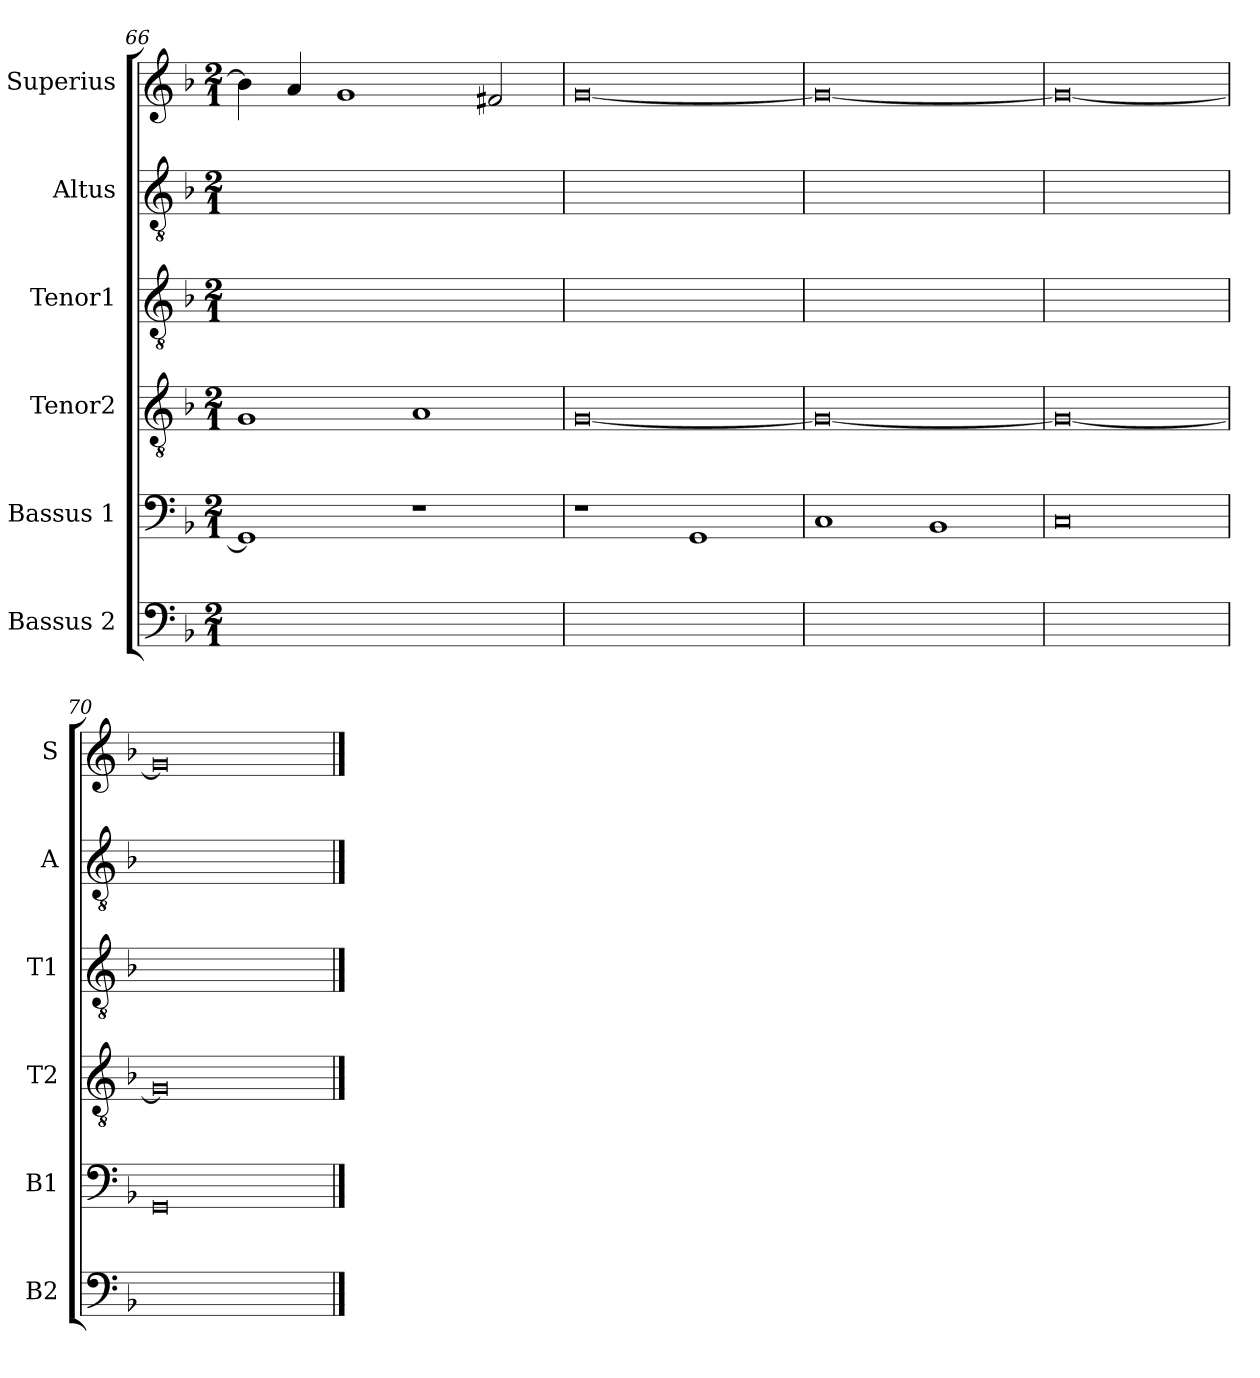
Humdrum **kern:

**kern	**kern	**kern	**kern	**kern	**kern
*part6	*part5	*part4	*part3	*part2	*part1
*staff6	*staff5	*staff4	*staff3	*staff2	*staff1
*I"Bassus 2	*I"Bassus 1	*I"Tenor2	*I"Tenor1	*I"Altus	*I"Superius
*I'B2	*I'B1	*I'T2	*I'T1	*I'A	*I'S
*clefF4	*clefF4	*clefGv2	*clefGv2	*clefGv2	*clefG2
*k[b-]	*k[b-]	*k[b-]	*k[b-]	*k[b-]	*k[b-]
*d:	*d:	*d:	*d:	*d:	*d:
*M2/1	*M2/1	*M2/1	*M2/1	*M2/1	*M2/1
=66	=66	=66	=66	=66	=66
0ryy	1GG]	1G	0ryy	0ryy	4b-]
.	.	.	.	.	4a
.	.	.	.	.	1g
.	1r	1A	.	.	.
.	.	.	.	.	2f#X
=67	=67	=67	=67	=67	=67
0ryy	1r	[0G	0ryy	0ryy	[0g
.	1GG	.	.	.	.
=68	=68	=68	=68	=68	=68
0ryy	1C	0G_	0ryy	0ryy	0g_
.	1BB-	.	.	.	.
=69	=69	=69	=69	=69	=69
0ryy	0C	0G_	0ryy	0ryy	0g_
=70	=70	=70	=70	=70	=70
0ryy	0GG	0G]	0ryy	0ryy	0g]
==	==	==	==	==	==
*-	*-	*-	*-	*-	*-
